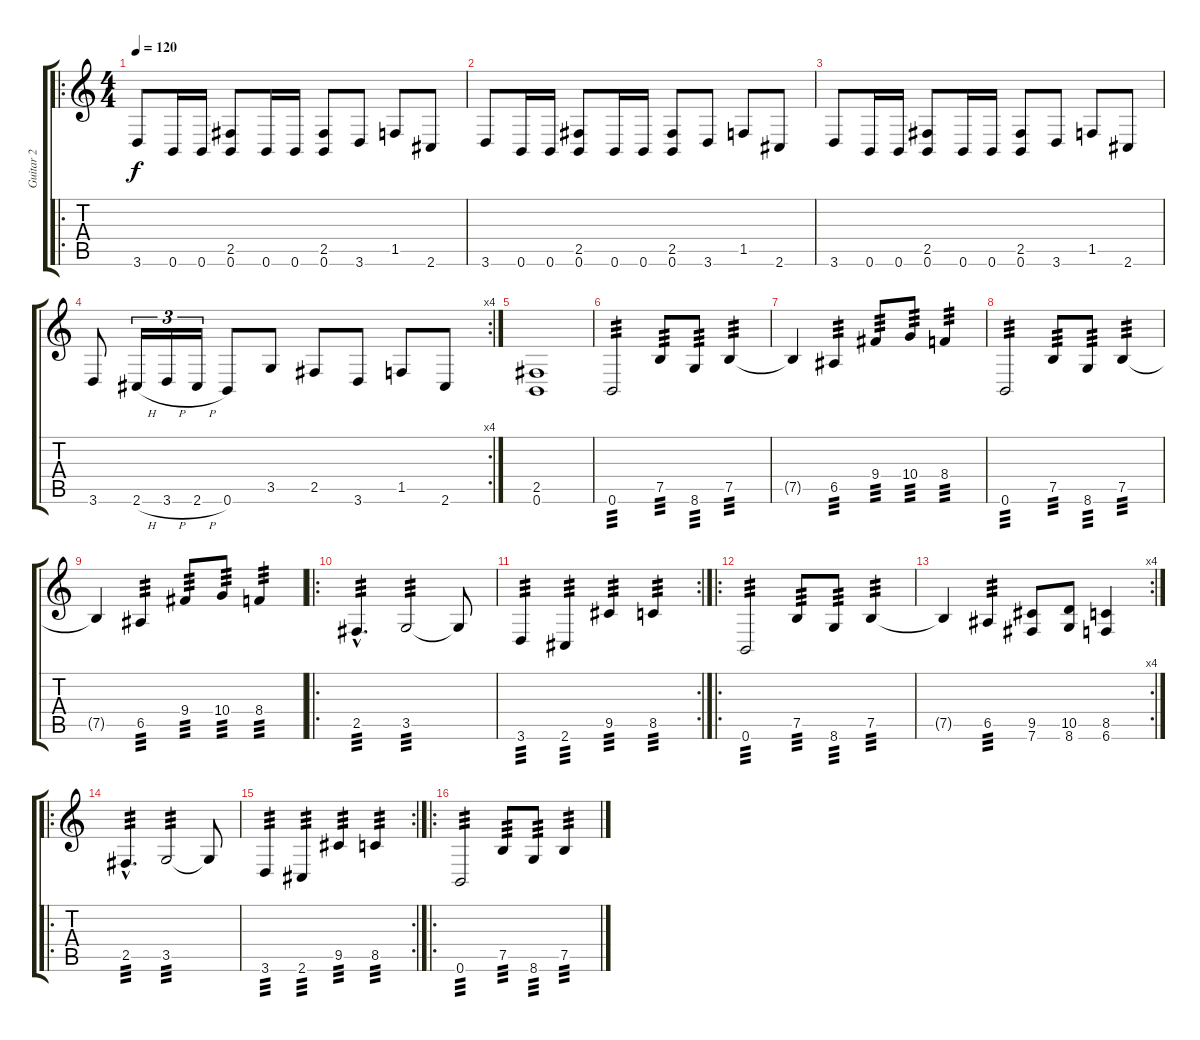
\track ("Guitar 2" "Guitar 2") {instrument distortionguitar}
\staff {score tabs}
\tuning (B3 Gb3 D3 A2 E2 B1) {hide}
\ro
\ts (4 4)
\tempo 120
\clef g2
\ks c
3.6.8{dy f instrument distortionguitar} 0.6.16 0.6.16 (2.5 0.6).8 0.6.16 0.6.16 (2.5 0.6).8 3.6.8 1.5.8 2.6.8 |
3.6.8 0.6.16 0.6.16 (2.5 0.6).8 0.6.16 0.6.16 (2.5 0.6).8 3.6.8 1.5.8 2.6.8 |
3.6.8 0.6.16 0.6.16 (2.5 0.6).8 0.6.16 0.6.16 (2.5 0.6).8 3.6.8 1.5.8 2.6.8 |
\rc 4
3.6.8 2.6{h}.16{tu (3 2)} 3.6{h}.16{tu (3 2)} 2.6{h}.16{tu (3 2)} 0.6.8 3.5.8 2.5.8 3.6.8 1.5.8 2.6.8 |
(2.5 0.6).1 |
0.6.2{tp 3} 7.5.8{tp 3} 8.6.8{tp 3} 7.5.4{tp 3} |
7.5{t}.4 6.5.4{tp 3} 9.4.8{tp 3} 10.4.8{tp 3} 8.4.4{tp 3} |
0.6.2{tp 3} 7.5.8{tp 3} 8.6.8{tp 3} 7.5.4{tp 3} |
7.5{t}.4 6.5.4{tp 3} 9.4.8{tp 3} 10.4.8{tp 3} 8.4.4{tp 3} |
\ro
2.5{hac}.4{d tp 3} 3.5.2{tp 3} 3.5{t}.8 |
\rc 2
3.6.4{tp 3} 2.6.4{tp 3} 9.5.4{tp 3} 8.5.4{tp 3} |
\ro
0.6.2{tp 3} 7.5.8{tp 3} 8.6.8{tp 3} 7.5.4{tp 3} |
\rc 4
7.5{t}.4 6.5.4{tp 3} (9.5 7.6).8 (10.5 8.6).8 (8.5 6.6).4 |
\ro
2.5{hac}.4{d tp 3} 3.5.2{tp 3} 3.5{t}.8 |
\rc 2
3.6.4{tp 3} 2.6.4{tp 3} 9.5.4{tp 3} 8.5.4{tp 3} |
\ro
0.6.2{tp 3} 7.5.8{tp 3} 8.6.8{tp 3} 7.5.4{tp 3}
